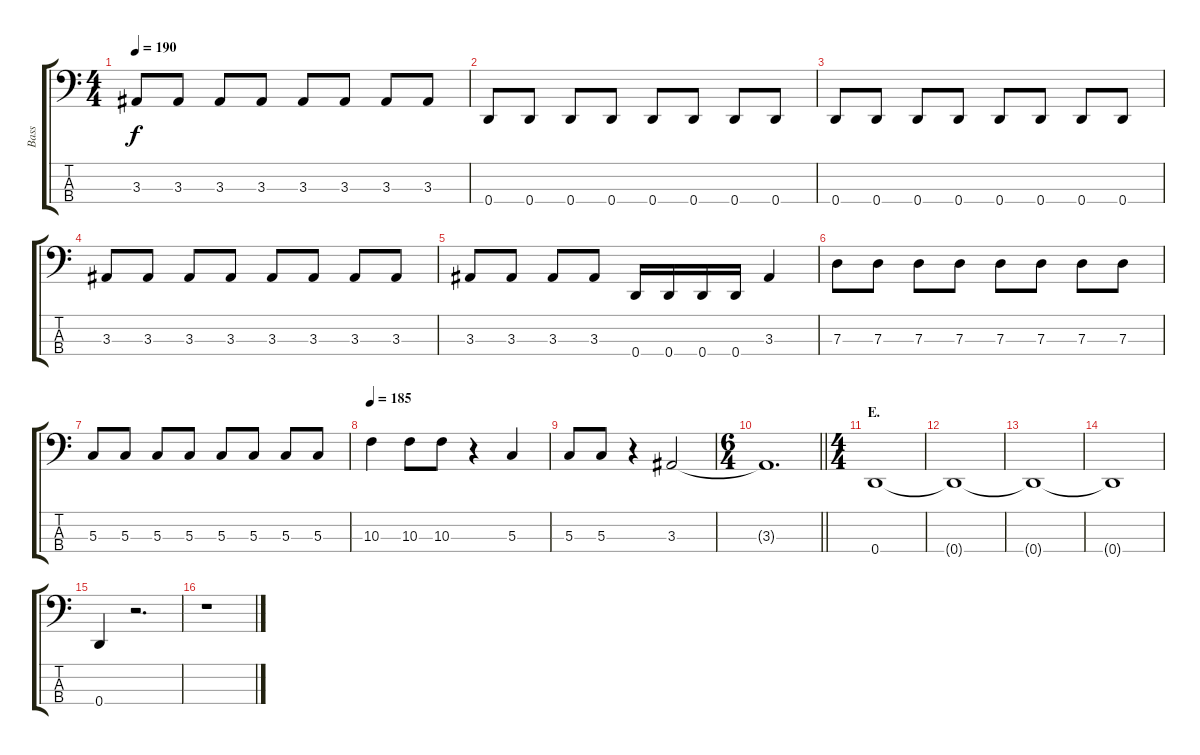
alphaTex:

\track ("Bass" "Bass") {instrument electricbasspick}
\staff {score tabs}
\tuning (F2 C2 G1 D1) {hide}
\ts (4 4)
\tempo 190
\clef f4
\ks c
3.3.8{dy f} 3.3.8 3.3.8 3.3.8 3.3.8 3.3.8 3.3.8 3.3.8 |
0.4.8 0.4.8 0.4.8 0.4.8 0.4.8 0.4.8 0.4.8 0.4.8 |
0.4.8 0.4.8 0.4.8 0.4.8 0.4.8 0.4.8 0.4.8 0.4.8 |
3.3.8 3.3.8 3.3.8 3.3.8 3.3.8 3.3.8 3.3.8 3.3.8 |
3.3.8 3.3.8 3.3.8 3.3.8 0.4.16 0.4.16 0.4.16 0.4.16 3.3.4 |
7.3.8 7.3.8 7.3.8 7.3.8 7.3.8 7.3.8 7.3.8 7.3.8 |
5.3.8 5.3.8 5.3.8 5.3.8 5.3.8 5.3.8 5.3.8 5.3.8 |
\tempo 185
10.3.4 10.3.8 10.3.8 r.4 5.3.4 |
5.3.8 5.3.8 r.4 3.3.2 |
\ts (6 4)
\barLineRight lightlight
3.3{t}.1{d} |
\ts (4 4)
\section ("" "E.")
0.4.1 |
0.4{t}.1 |
0.4{t}.1 |
0.4{t}.1 |
0.4.4 r.2{d} |
r.1
